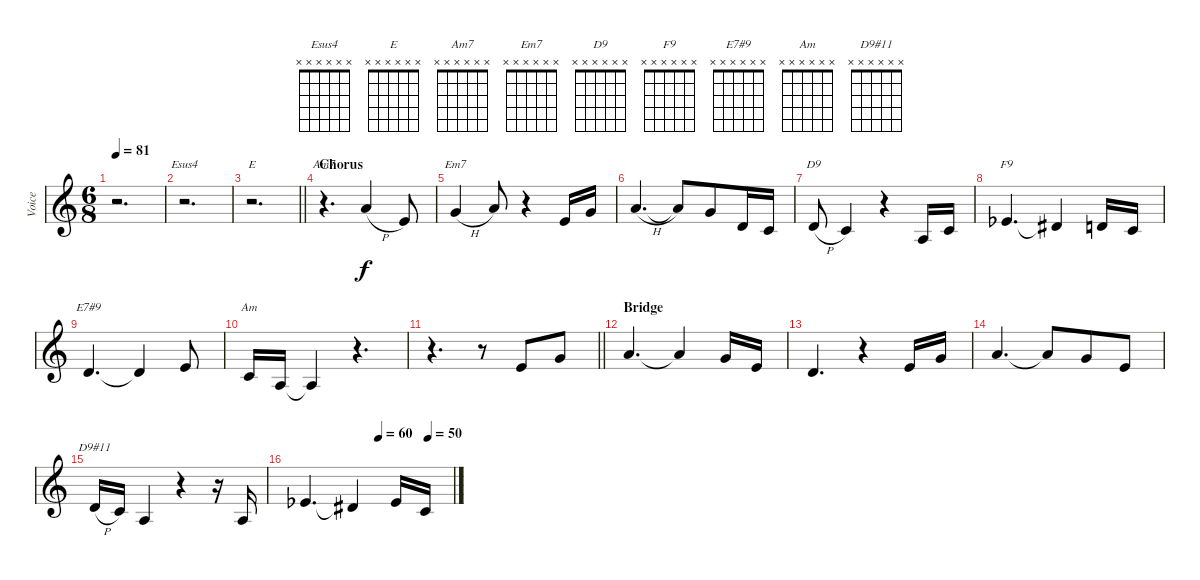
\track ("Voice" "Voice") {instrument lead2sawtooth}
\staff {score}
\tuning (E4 B3 G3 D3 A2 E2) {hide}
\chord ("Esus4" x x x x x x)
\chord ("E" x x x x x x)
\chord ("Am7" x x x x x x)
\chord ("Em7" x x x x x x)
\chord ("D9" x x x x x x)
\chord ("F9" x x x x x x)
\chord ("E7#9" x x x x x x)
\chord ("Am" x x x x x x)
\chord ("D9#11" x x x x x x)
\ts (6 8)
\tempo 81
\clef g2
\ks c
r.2{d dy f} |
r.2{d ch "Esus4"} |
\barLineRight lightlight
r.2{d ch "E"} |
\section ("" "Chorus")
r.4{d ch "Am7"} 5.1{h}.4 0.1.8 |
3.1{h}.4{ch "Em7"} 5.1.8 r.4 0.1.16 3.1.16 |
5.1{h}.4{d} 5.1{t}.8 3.1.8 3.2.16 1.2.16 |
3.2{h}.8{ch "D9"} 1.2.4 r.4 2.3.16 1.2.16 |
4.2{acc b}.4{d ch "F9"} 4.2{t}.4 3.2.16 1.2.16 |
3.2.4{d ch "E7#9"} 3.2{t}.4 0.1.8 |
1.2.16{ch "Am"} 2.3.16 2.3{t}.4 r.4{d} |
\barLineRight lightlight
r.4{d} r.8 0.1.8 3.1.8 |
\section ("" "Bridge")
5.1.4{d} 5.1{t}.4 3.1.16 0.1.16 |
3.2.4{d} r.4 0.1.16 3.1.16 |
5.1.4{d} 5.1{t}.8 3.1.8 0.1.8 |
3.2{h}.16{ch "D9#11"} 1.2.16 2.3.4 r.4 r.16 2.3.16 |
\tempo (60 0.5)
\tempo (50 0.8333333333333334)
4.2{acc b}.4{d} 4.2{t}.4 4.2{acc b}.16 1.2.16
